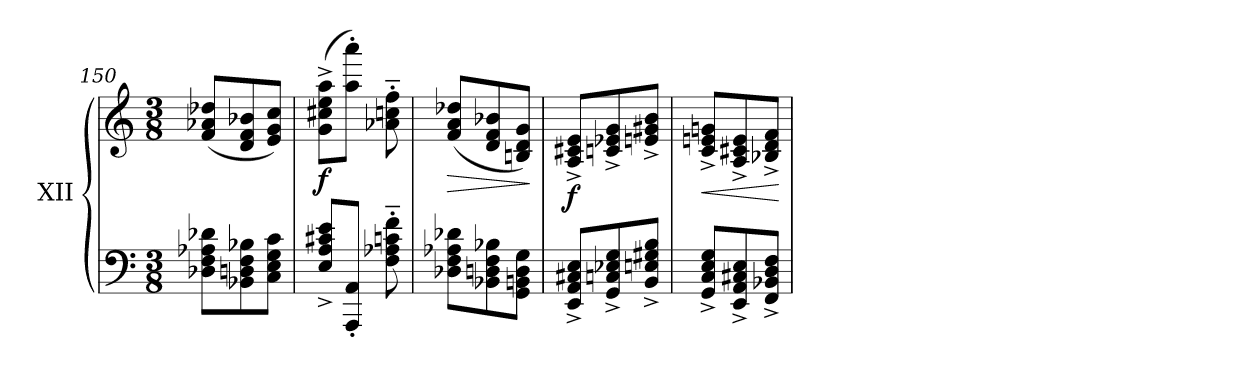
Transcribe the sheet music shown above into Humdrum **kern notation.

**kern	**kern	**dynam
*part1	*part1	*part1
*staff2	*staff1	*staff1/2
*I"XII	*	*
*clefF4	*clefG2	*
*k[]	*k[]	*
*M3/8	*M3/8	*
=150	=150	=150
8D-X\ 8F\ 8A-X\ 8d-X\L	(<8f/ 8a-X/ 8dd-X/L	.
8BB-X\ 8Dn\ 8F\ 8B-X\	8d/ 8f/ 8b-X/	.
8C\ 8E\ 8G\ 8c\J	8e/ 8g/ 8cc/J)	.
=151	=151	=151
!	!	!LO:DY:b
8E/^ 8A/^ 8c#X/^ 8e/^L	(>8g\^ 8cc#X\^ 8ee\^ 8aa\^L	f
8AAA/' 8AA/'J	8aa\' 8aaa\'J)	.
8F\'~ 8A-X\'~ 8cn\'~ 8f\'~	8a-X\'~ 8ccn\'~ 8ff\'~	.
!!LO:LB:g=z
=152	=152	=152
!	!	!LO:HP:b
8D-X\ 8F\ 8A-X\ 8d-X\L	(<8f/ 8a/ 8dd-X/L	>
8BB-X\ 8Dn\ 8F\ 8B-X\	8d/ 8f/ 8b-X/	.
8GG\ 8BBn\ 8D\ 8G\J	8Bn/ 8d/ 8g/J)	.
.	.	]
=153	=153	=153
!	!	!LO:DY:b
8EE/^< 8AA/^< 8C#X/^< 8E/^<L	8A/^ 8c#X/^ 8e/^L	f
8GG/^< 8Cn/^< 8E-X/^< 8G/^<	8cn/^ 8e-X/^ 8g/^	.
8BB/^< 8En/^< 8G#X/^< 8B/^<J	8en/^ 8g#X/^ 8b/^J	.
=154	=154	=154
!	!	!LO:HP:b
8GG/^< 8C/^< 8E/^< 8G/^<L	8c/^ 8en/^ 8gn/^L	<
8EE/^< 8AA/^< 8C#X/^< 8E/^<	8A/^ 8c#X/^ 8e/^	.
8FF/^< 8BB-X/^< 8D/^< 8F/^<J	8B-X/^ 8d/^ 8f/^J	.
.	.	[
=	=	=
*-	*-	*-
